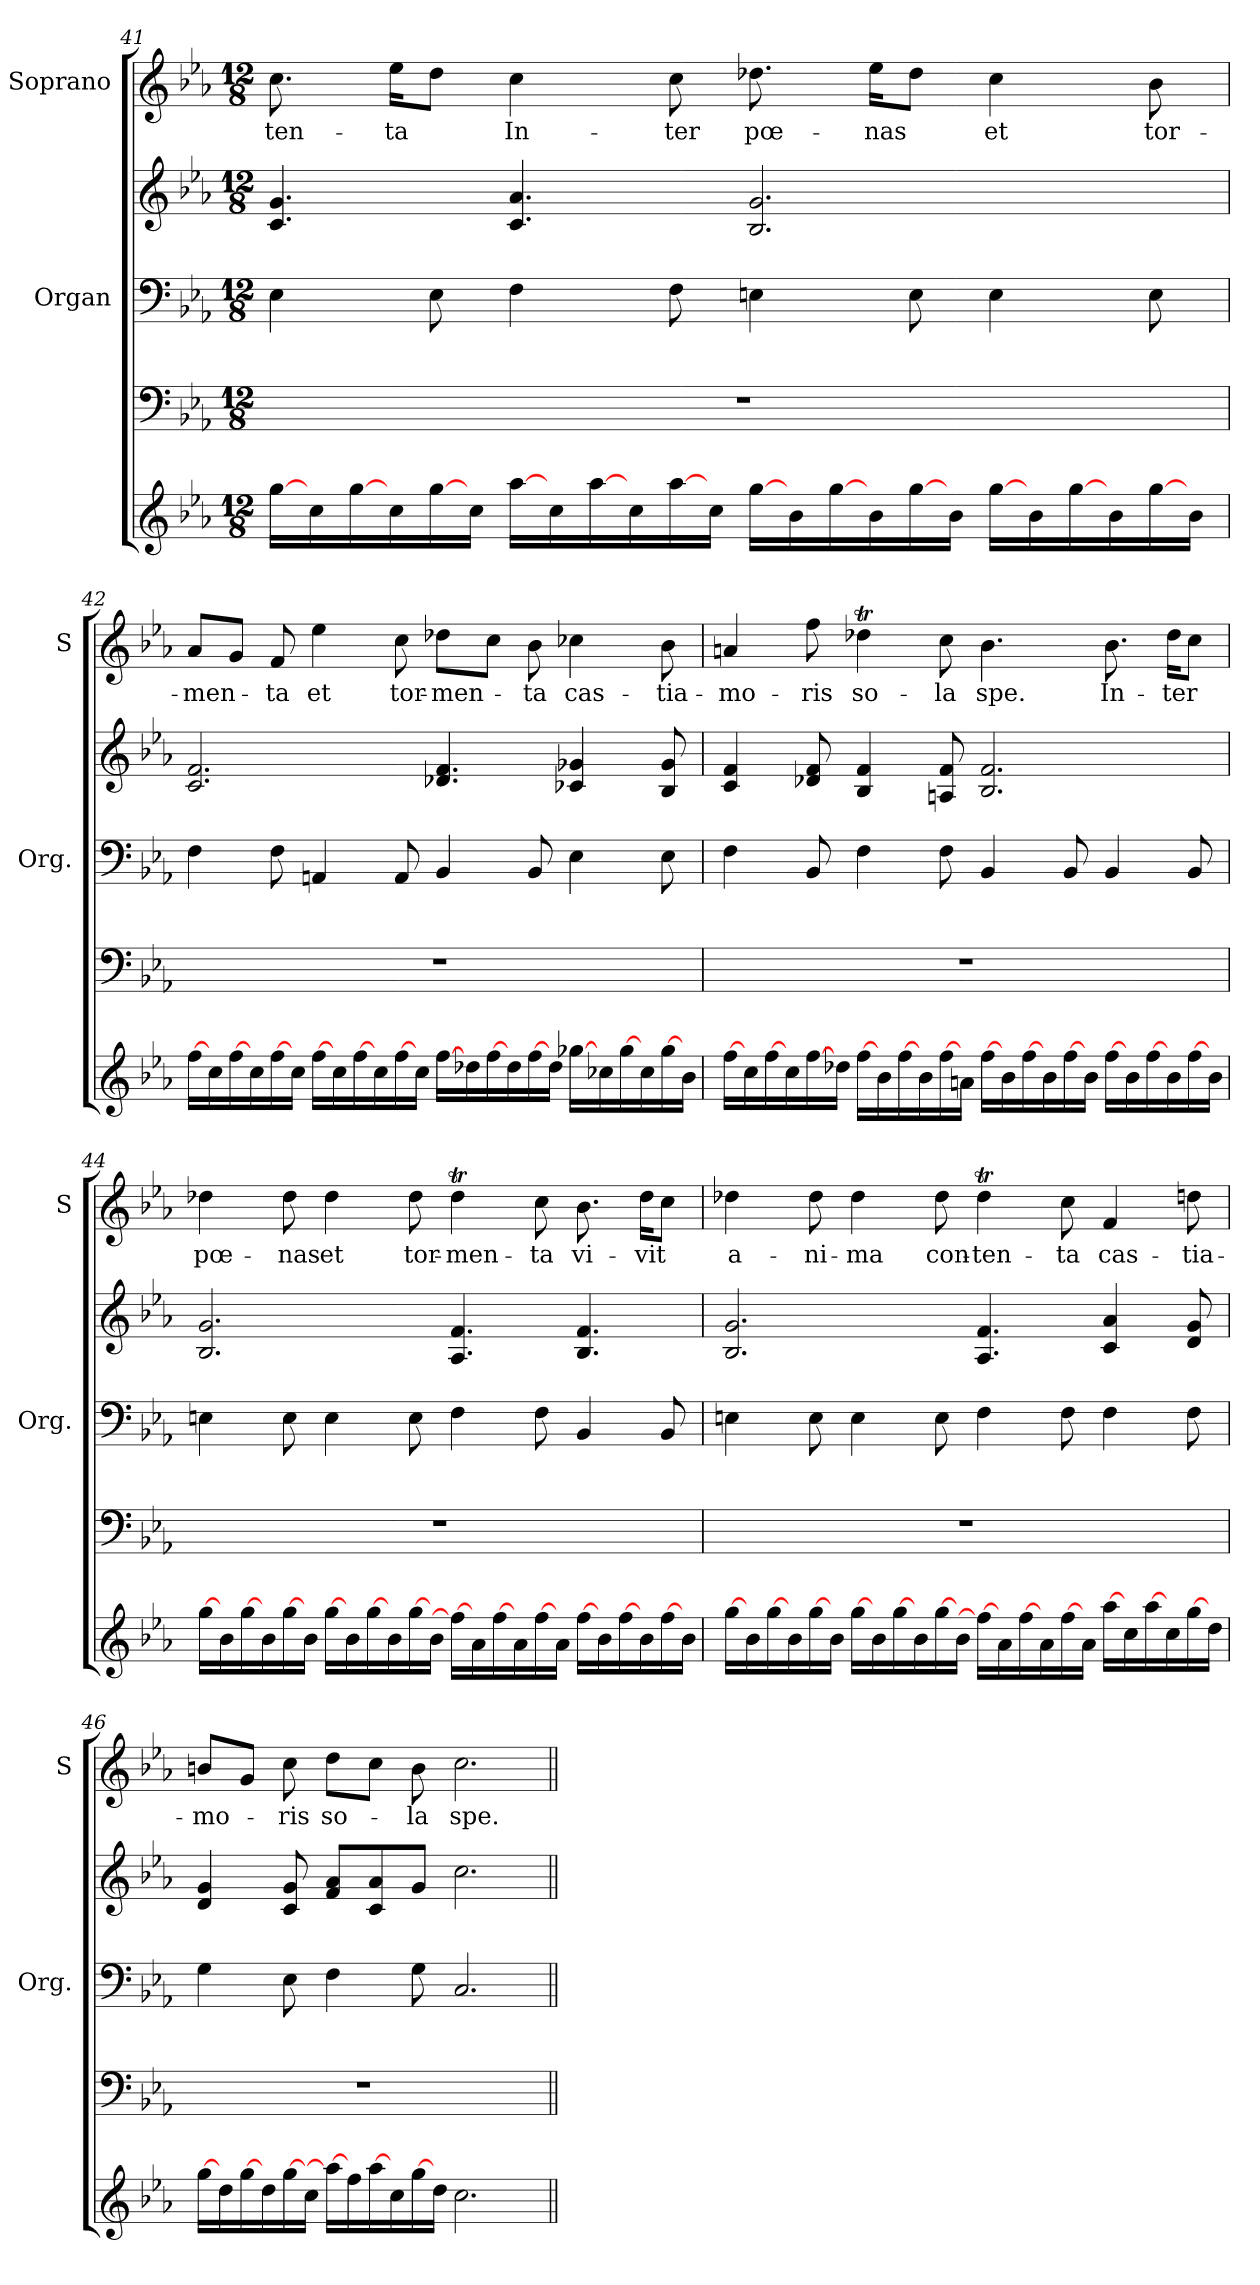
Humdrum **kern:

**kern	**kern	**kern	**kern	**kern	**text
*part4	*part3	*part2	*part2	*part1	*part1
*staff5	*staff4	*staff3	*staff2	*staff1	*staff1
*	*	*I"Organ	*	*I"Soprano	*
*	*	*I'Org.	*	*I'S	*
!!LO:PB:g=z
*clefG2	*clefF4	*clefF4	*clefG2	*clefG2	*
*k[b-e-a-]	*k[b-e-a-]	*k[b-e-a-]	*k[b-e-a-]	*k[b-e-a-]	*
*E-:	*E-:	*E-:	*E-:	*E-:	*
*M12/8	*M12/8	*M12/8	*M12/8	*M12/8	*
=41	=41	=41	=41	=41	=41
[16gg\LL	1.r	4E-\	4.c/ 4.g/	8.cc\	-ten-
16cc\	.	.	.	.	.
[16gg\	.	.	.	.	.
16cc\	.	.	.	16ee-\KL	-ta
[16gg\	.	8E-\	.	8dd\J	.
16cc\JJ	.	.	.	.	.
[16aa-\LL	.	4F\	4.c/ 4.a-/	4cc\	In-
16cc\	.	.	.	.	.
[16aa-\	.	.	.	.	.
16cc\	.	.	.	.	.
[16aa-\	.	8F\	.	8cc\	-ter
16cc\JJ	.	.	.	.	.
[16gg\LL	.	4En\	2.B-/ 2.g/	8.dd-X\	pœ-
16b-\	.	.	.	.	.
[16gg\	.	.	.	.	.
16b-\	.	.	.	16ee-\KL	-nas
[16gg\	.	8E\	.	8dd-\J	.
16b-\JJ	.	.	.	.	.
[16gg\LL	.	4E\	.	4cc\	et
16b-\	.	.	.	.	.
[16gg\	.	.	.	.	.
16b-\	.	.	.	.	.
[16gg\	.	8E\	.	8b-\	tor-
16b-\JJ	.	.	.	.	.
=42	=42	=42	=42	=42	=42
[16ff\LL	1.r	4F\	2.c/ 2.f/	8a-/L	-men-
16cc\	.	.	.	.	.
[16ff\	.	.	.	8g/J	.
16cc\	.	.	.	.	.
[16ff\	.	8F\	.	8f/	-ta
16cc\JJ	.	.	.	.	.
[16ff\LL	.	4AAn/	.	4ee-\	et
16cc\	.	.	.	.	.
[16ff\	.	.	.	.	.
16cc\	.	.	.	.	.
[16ff\	.	8AA/	.	8cc\	tor-
16cc\JJ	.	.	.	.	.
[16ff\LL	.	4BB-/	4.d-X/ 4.f/	8dd-X\L	-men-
16dd-\	.	.	.	.	.
[16ff\	.	.	.	8cc\J	.
16dd-\	.	.	.	.	.
[16ff\	.	8BB-/	.	8b-\	-ta
16dd-\JJ	.	.	.	.	.
[16gg-\LL	.	4E-\	4c-X/ 4g-X/	4cc-X\	cas-
16cc-\	.	.	.	.	.
[16gg-\	.	.	.	.	.
16cc-\	.	.	.	.	.
[16gg-\	.	8E-\	8B-/ 8g-/	8b-\	-tia-
16b-\JJ	.	.	.	.	.
!!LO:LB:g=z
=43	=43	=43	=43	=43	=43
[16ff\LL	1.r	4F\	4c/ 4f/	4an/	-mo-
16cc\	.	.	.	.	.
[16ff\	.	.	.	.	.
16cc\	.	.	.	.	.
[16ff\	.	8BB-/	8d-X/ 8f/	8ff\	-ris
16dd-\JJ	.	.	.	.	.
[16ff\LL	.	4F\	4B-/ 4f/	4dd-XT\	so-
16b-\	.	.	.	.	.
[16ff\	.	.	.	.	.
16b-\	.	.	.	.	.
[16ff\	.	8F\	8An/ 8f/	8cc\	-la
16a\JJ	.	.	.	.	.
[16ff\LL	.	4BB-/	2.B-/ 2.f/	4.b-\	spe.
16b-\	.	.	.	.	.
[16ff\	.	.	.	.	.
16b-\	.	.	.	.	.
[16ff\	.	8BB-/	.	.	.
16b-\JJ	.	.	.	.	.
[16ff\LL	.	4BB-/	.	8.b-\	In-
16b-\	.	.	.	.	.
[16ff\	.	.	.	.	.
16b-\	.	.	.	16dd-\KL	-ter
[16ff\	.	8BB-/	.	8cc\J	.
16b-\JJ	.	.	.	.	.
=44	=44	=44	=44	=44	=44
[16gg\LL	1.r	4En\	2.B-/ 2.g/	4dd-X\	pœ-
16b-\	.	.	.	.	.
[16gg\	.	.	.	.	.
16b-\	.	.	.	.	.
[16gg\	.	8E\	.	8dd-\	-nas
16b-\JJ	.	.	.	.	.
[16gg\LL	.	4E\	.	4dd-\	et
16b-\	.	.	.	.	.
[16gg\	.	.	.	.	.
16b-\	.	.	.	.	.
[16gg\	.	8E\	.	8dd-\	tor-
16b-\JJ	.	.	.	.	.
16ff\LL_	.	4F\	4.A-/ 4.f/	4dd-T\	-men-
16a-\	.	.	.	.	.
[16ff\	.	.	.	.	.
16a-\	.	.	.	.	.
[16ff\	.	8F\	.	8cc\	-ta
16a-\JJ	.	.	.	.	.
[16ff\LL	.	4BB-/	4.B-/ 4.f/	8.b-\	vi-
16b-\	.	.	.	.	.
[16ff\	.	.	.	.	.
16b-\	.	.	.	16dd-\KL	-vit
[16ff\	.	8BB-/	.	8cc\J	.
16b-\JJ	.	.	.	.	.
!!LO:PB:g=z
=45	=45	=45	=45	=45	=45
[16gg\LL	1.r	4En\	2.B-/ 2.g/	4dd-X\	a-
16b-\	.	.	.	.	.
[16gg\	.	.	.	.	.
16b-\	.	.	.	.	.
[16gg\	.	8E\	.	8dd-\	-ni-
16b-\JJ	.	.	.	.	.
[16gg\LL	.	4E\	.	4dd-\	-ma
16b-\	.	.	.	.	.
[16gg\	.	.	.	.	.
16b-\	.	.	.	.	.
[16gg\	.	8E\	.	8dd-\	con-
16b-\JJ	.	.	.	.	.
16ff\LL_	.	4F\	4.A-/ 4.f/	4dd-T\	-ten-
16a-\	.	.	.	.	.
[16ff\	.	.	.	.	.
16a-\	.	.	.	.	.
[16ff\	.	8F\	.	8cc\	-ta
16a-\JJ	.	.	.	.	.
[16aa-\LL	.	4F\	4c/ 4a-/	4f/	cas-
16cc\	.	.	.	.	.
[16aa-\	.	.	.	.	.
16cc\	.	.	.	.	.
[16gg\	.	8F\	8d/ 8g/	8ddn\	-tia-
16dd\JJ	.	.	.	.	.
=46	=46	=46	=46	=46	=46
[16gg\LL	1.r	4G\	4d/ 4g/	8bn/L	-mo-
16dd\	.	.	.	.	.
[16gg\	.	.	.	8g/J	.
16dd\	.	.	.	.	.
[16gg\	.	8E-\	8c/ 8g/	8cc\	-ris
16cc\JJ	.	.	.	.	.
16aa-\LL_	.	4F\	8f/ 8a-/L	8dd\L	so-
16ff\	.	.	.	.	.
[16aa-\	.	.	8c/ 8a-/	8cc\J	.
16cc\	.	.	.	.	.
[16gg\	.	8G\	8g/J	8b\	-la
16dd\JJ	.	.	.	.	.
2.cc\	.	2.C/	2.cc\	2.cc\	spe.
=||	=||	=||	=||	=||	=||
*-	*-	*-	*-	*-	*-
